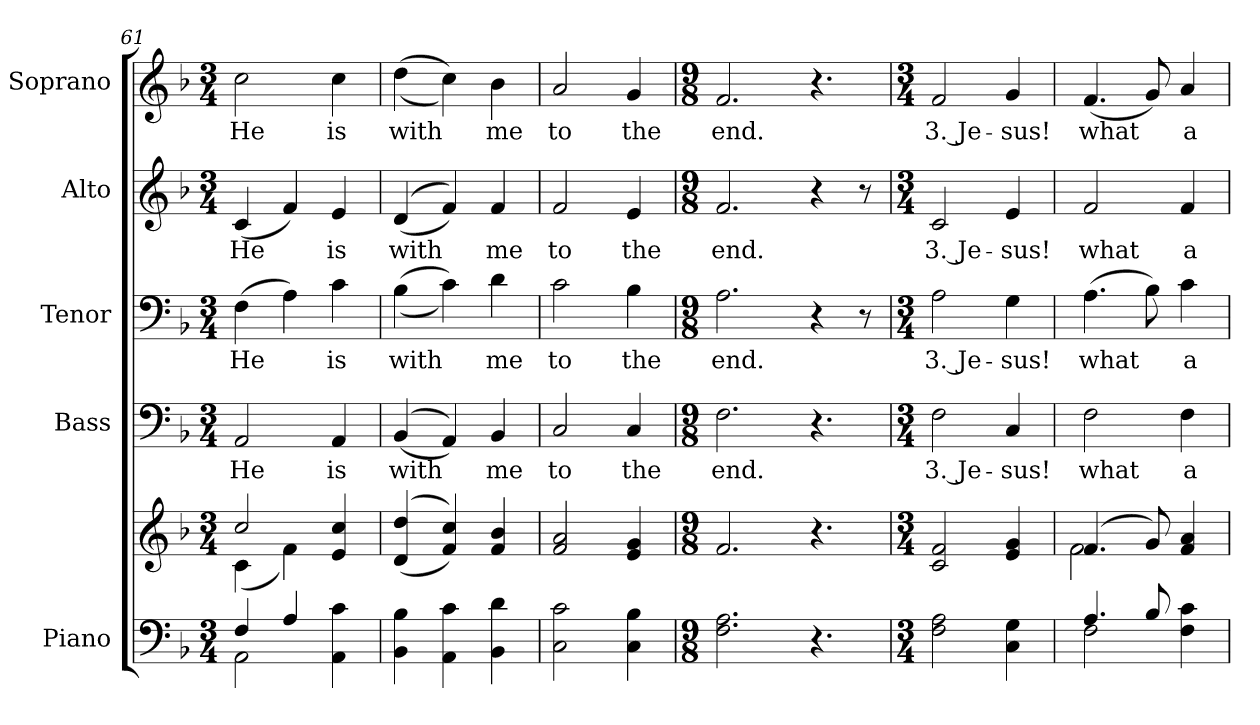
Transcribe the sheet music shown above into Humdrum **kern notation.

**kern	**kern	**kern	**text	**kern	**text	**kern	**text	**kern	**text
*part5	*part5	*part4	*part4	*part3	*part3	*part2	*part2	*part1	*part1
*staff6	*staff5	*staff4	*staff4	*staff3	*staff3	*staff2	*staff2	*staff1	*staff1
*I"Piano	*	*I"Bass	*	*I"Tenor	*	*I"Alto	*	*I"Soprano	*
*I'Pno.	*	*I'B.	*	*I'T.	*	*I'A.	*	*I'S.	*
!!LO:PB:g=z
*clefF4	*clefG2	*clefF4	*	*clefF4	*	*clefG2	*	*clefG2	*
*k[b-]	*k[b-]	*k[b-]	*	*k[b-]	*	*k[b-]	*	*k[b-]	*
*F:	*F:	*F:	*	*F:	*	*F:	*	*F:	*
*M3/4	*M3/4	*M3/4	*	*M3/4	*	*M3/4	*	*M3/4	*
=61	=61	=61	=61	=61	=61	=61	=61	=61	=61
*^	*^	*	*	*	*	*	*	*	*
!	!	!	!	!	!LO:LY:b:color=#000000	!	!	!	!	!	!
!	!	!	!	!	!	!	!LO:LY:b:color=#000000	!	!	!	!
!	!	!	!	!	!	!	!	!	!LO:LY:b:color=#000000	!	!
!	!	!	!	!	!	!	!	!	!	!	!LO:LY:b:color=#000000
4Fi/	2AAi\	2cci/	(4ci\	2AAi/	He	(4Fi\	He	(4ci/	He	2cci\	He
4Ai/	.	.	4fi\)	.	.	4Ai\)	.	4fi/)	.	.	.
!	!	!	!	!	!LO:LY:b:color=#000000	!	!	!	!	!	!
!	!	!	!	!	!	!	!LO:LY:b:color=#000000	!	!	!	!
!	!	!	!	!	!	!	!	!	!LO:LY:b:color=#000000	!	!
!	!	!	!	!	!	!	!	!	!	!	!LO:LY:b:color=#000000
4AAi\ 4ci	4ryy	4ei/ 4cci	4ryy	4AAi/	is	4ci\	is	4ei/	is	4cci\	is
*v	*v	*	*	*	*	*	*	*	*	*	*
*	*v	*v	*	*	*	*	*	*	*	*
=62	=62	=62	=62	=62	=62	=62	=62	=62	=62
*^	*^	*	*	*	*	*	*	*	*
!	!	!	!	!	!LO:LY:b:color=#000000	!	!	!	!	!	!
*v	*v	*	*	*	*	*	*	*	*	*	*
*	*v	*v	*	*	*	*	*	*	*	*
*^	*^	*	*	*	*	*	*	*	*
!	!	!	!	!	!	!	!LO:LY:b:color=#000000	!	!	!	!
*v	*v	*	*	*	*	*	*	*	*	*	*
*	*v	*v	*	*	*	*	*	*	*	*
*^	*^	*	*	*	*	*	*	*	*
!	!	!	!	!	!	!	!	!	!LO:LY:b:color=#000000	!	!
*v	*v	*	*	*	*	*	*	*	*	*	*
*	*v	*v	*	*	*	*	*	*	*	*
*^	*^	*	*	*	*	*	*	*	*
!	!	!	!	!	!	!	!	!	!	!	!LO:LY:b:color=#000000
*v	*v	*	*	*	*	*	*	*	*	*	*
*	*v	*v	*	*	*	*	*	*	*	*
4BB-i\ 4B-i	((4di/ 4ddi	((4BB-i/	with	((4B-i\	with	((4di/	with	((4ddi\	with
4AAi\ 4ci	4fi/ 4cci))	4AAi/))	.	4ci\))	.	4fi/))	.	4cci\))	.
!	!	!	!LO:LY:b:color=#000000	!	!	!	!	!	!
!	!	!	!	!	!LO:LY:b:color=#000000	!	!	!	!
!	!	!	!	!	!	!	!LO:LY:b:color=#000000	!	!
!	!	!	!	!	!	!	!	!	!LO:LY:b:color=#000000
4BB-i\ 4di	4fi/ 4b-i	4BB-i/	me	4di\	me	4fi/	me	4b-i\	me
=63	=63	=63	=63	=63	=63	=63	=63	=63	=63
!	!	!	!LO:LY:b:color=#000000	!	!	!	!	!	!
!	!	!	!	!	!LO:LY:b:color=#000000	!	!	!	!
!	!	!	!	!	!	!	!LO:LY:b:color=#000000	!	!
!	!	!	!	!	!	!	!	!	!LO:LY:b:color=#000000
2Ci\ 2ci	2fi/ 2ai	2Ci/	to	2ci\	to	2fi/	to	2ai/	to
!	!	!	!LO:LY:b:color=#000000	!	!	!	!	!	!
!	!	!	!	!	!LO:LY:b:color=#000000	!	!	!	!
!	!	!	!	!	!	!	!LO:LY:b:color=#000000	!	!
!	!	!	!	!	!	!	!	!	!LO:LY:b:color=#000000
4Ci\ 4B-i	4ei/ 4gi	4Ci/	the	4B-i\	the	4ei/	the	4gi/	the
=64	=64	=64	=64	=64	=64	=64	=64	=64	=64
*M9/8	*M9/8	*M9/8	*	*M9/8	*	*M9/8	*	*M9/8	*
!	!	!	!LO:LY:b:color=#000000	!	!	!	!	!	!
!	!	!	!	!	!LO:LY:b:color=#000000	!	!	!	!
!	!	!	!	!	!	!	!LO:LY:b:color=#000000	!	!
!	!	!	!	!	!	!	!	!	!LO:LY:b:color=#000000
2.Fi\ 2.Ai	2.fi/	2.Fi\	end.	2.Ai\	end.	2.fi/	end.	2.fi/	end.
4.r	4.r	4.r	.	4r	.	4r	.	4.r	.
.	.	.	.	8r	.	8r	.	.	.
!!LO:PB:g=z
=65	=65	=65	=65	=65	=65	=65	=65	=65	=65
*M3/4	*M3/4	*M3/4	*	*M3/4	*	*M3/4	*	*M3/4	*
!	!	!	!LO:LY:b:color=#000000	!	!	!	!	!	!
!	!	!	!	!	!LO:LY:b:color=#000000	!	!	!	!
!	!	!	!	!	!	!	!LO:LY:b:color=#000000	!	!
!	!	!	!	!	!	!	!	!	!LO:LY:b:color=#000000
2Fi\ 2Ai	2ci/ 2fi	2Fi\	3. Je-	2Ai\	3. Je-	2ci/	3. Je-	2fi/	3. Je-
!	!	!	!LO:LY:b:color=#000000	!	!	!	!	!	!
!	!	!	!	!	!LO:LY:b:color=#000000	!	!	!	!
!	!	!	!	!	!	!	!LO:LY:b:color=#000000	!	!
!	!	!	!	!	!	!	!	!	!LO:LY:b:color=#000000
4Ci\ 4Gi	4ei/ 4gi	4Ci/	-sus!	4Gi\	-sus!	4ei/	-sus!	4gi/	-sus!
=66	=66	=66	=66	=66	=66	=66	=66	=66	=66
*^	*^	*	*	*	*	*	*	*	*
!	!	!	!	!	!LO:LY:b:color=#000000	!	!	!	!	!	!
!	!	!	!	!	!	!	!LO:LY:b:color=#000000	!	!	!	!
!	!	!	!	!	!	!	!	!	!LO:LY:b:color=#000000	!	!
!	!	!	!	!	!	!	!	!	!	!	!LO:LY:b:color=#000000
4.Ai/	2Fi\	(4.fi/	2fi\	2Fi\	what	(4.Ai\	what	2fi/	what	(4.fi/	what
8B-i/	.	8gi/)	.	.	.	8B-i\)	.	.	.	8gi/)	.
!	!	!	!	!	!LO:LY:b:color=#000000	!	!	!	!	!	!
!	!	!	!	!	!	!	!LO:LY:b:color=#000000	!	!	!	!
!	!	!	!	!	!	!	!	!	!LO:LY:b:color=#000000	!	!
!	!	!	!	!	!	!	!	!	!	!	!LO:LY:b:color=#000000
4Fi\ 4ci	4ryy	4fi/ 4ai	4ryy	4Fi\	a	4ci\	a	4fi/	a	4ai/	a
*v	*v	*	*	*	*	*	*	*	*	*	*
*	*v	*v	*	*	*	*	*	*	*	*
=	=	=	=	=	=	=	=	=	=
*-	*-	*-	*-	*-	*-	*-	*-	*-	*-
